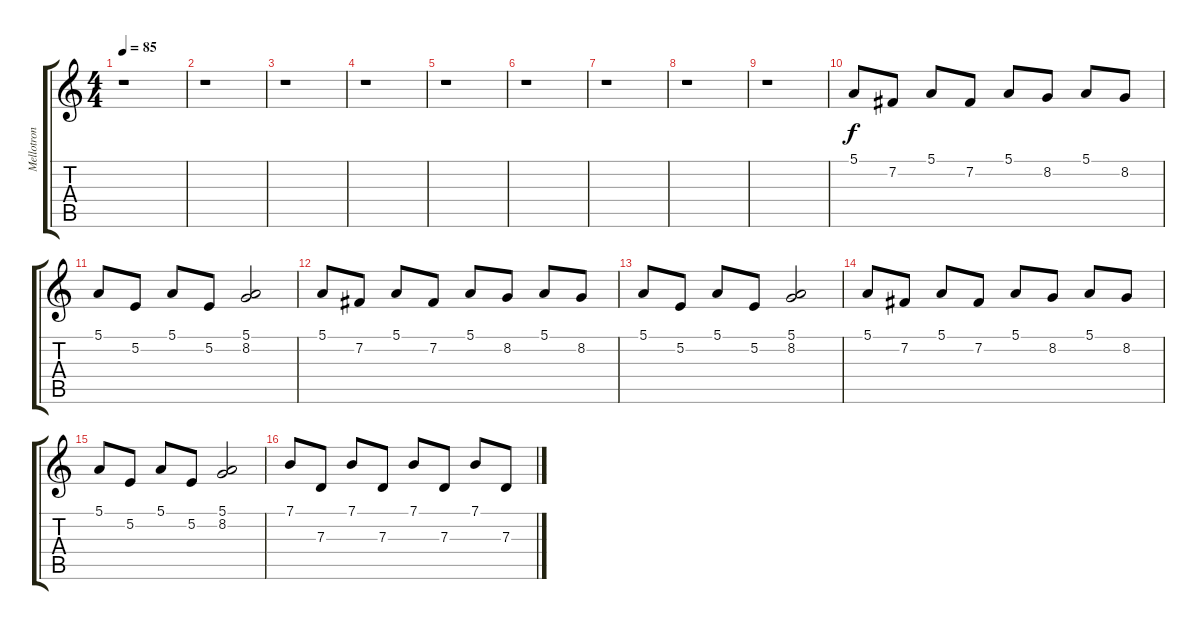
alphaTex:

\track ("Mellotron" "Mellotron") {instrument electricpiano1}
\staff {score tabs}
\tuning (E4 B3 G3 D3 A2 E2) {hide}
\ts (4 4)
\tempo 85
\clef g2
\ks c
r.1{dy f} |
r.1 |
r.1 |
r.1 |
r.1 |
r.1 |
r.1 |
r.1 |
r.1 |
5.1.8 7.2.8 5.1.8 7.2.8 5.1.8 8.2.8 5.1.8 8.2.8 |
5.1.8 5.2.8 5.1.8 5.2.8 (5.1 8.2).2 |
5.1.8 7.2.8 5.1.8 7.2.8 5.1.8 8.2.8 5.1.8 8.2.8 |
5.1.8 5.2.8 5.1.8 5.2.8 (5.1 8.2).2 |
5.1.8 7.2.8 5.1.8 7.2.8 5.1.8 8.2.8 5.1.8 8.2.8 |
5.1.8 5.2.8 5.1.8 5.2.8 (5.1 8.2).2 |
7.1.8 7.3.8 7.1.8 7.3.8 7.1.8 7.3.8 7.1.8 7.3.8
